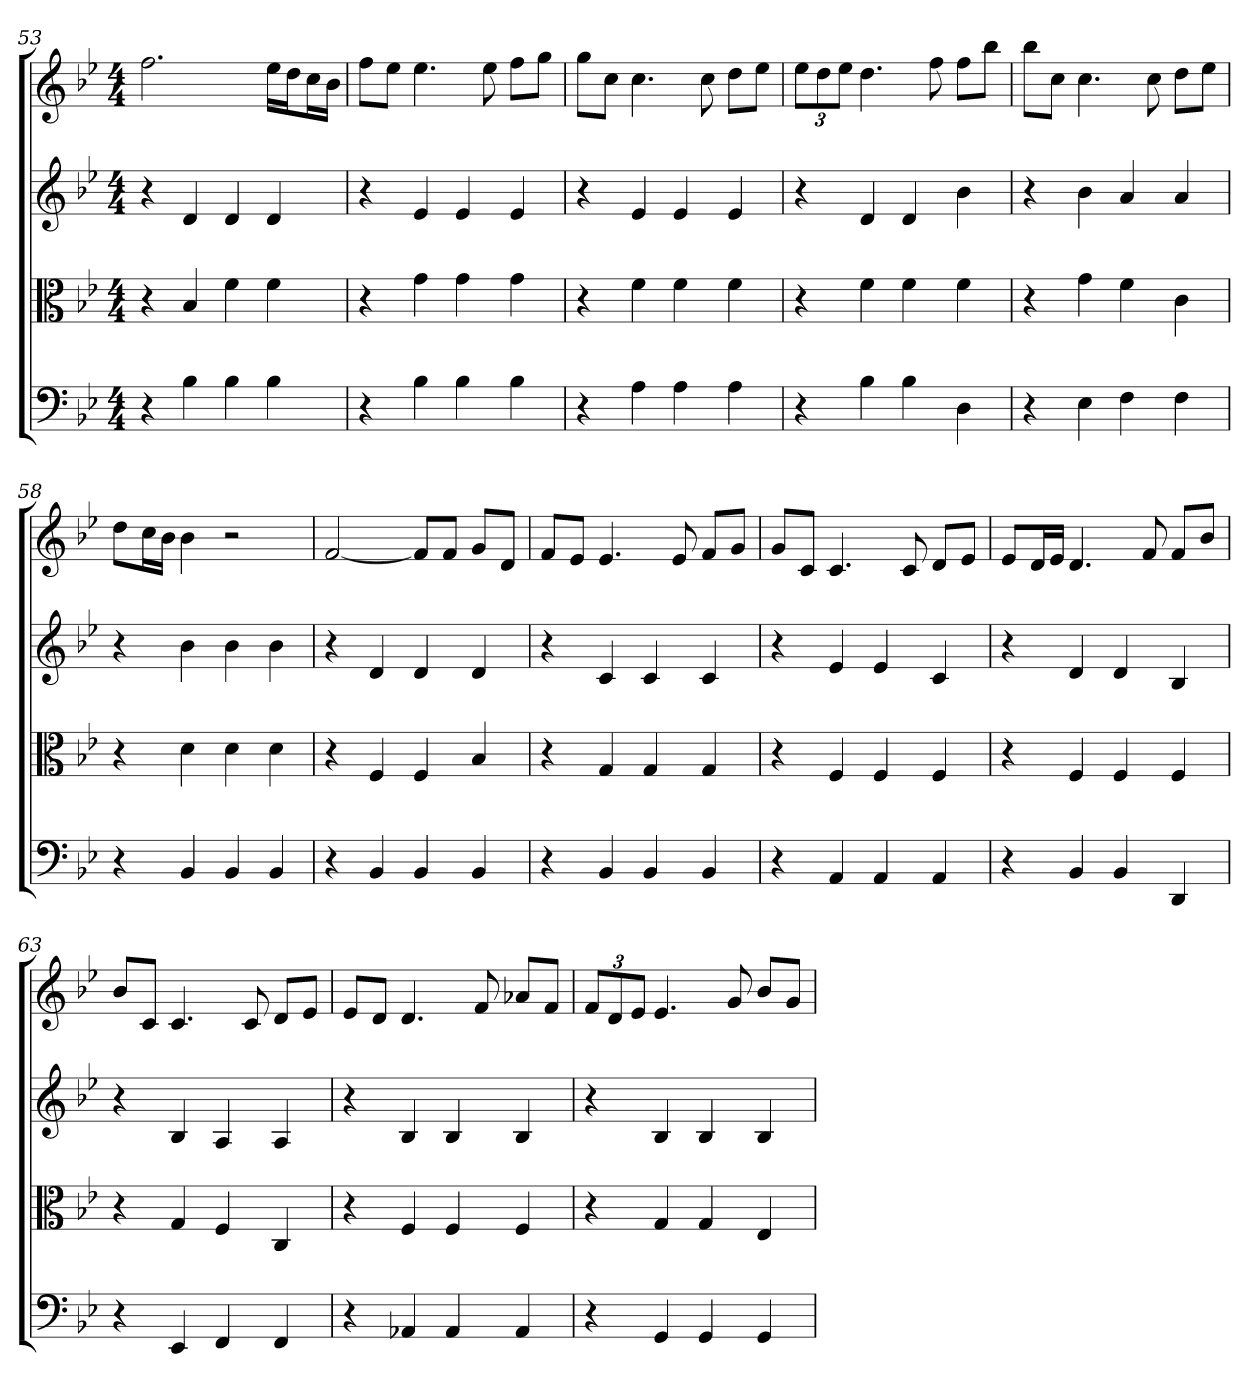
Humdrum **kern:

**kern	**kern	**kern	**kern
*part4	*part3	*part2	*part1
*staff4	*staff3	*staff2	*staff1
*clefF4	*clefC3	*	*
*k[b-e-]	*k[b-e-]	*k[b-e-]	*k[b-e-]
*B-:	*B-:	*B-:	*B-:
*M4/4	*M4/4	*M4/4	*M4/4
=53	=53	=53	=53
4r	4r	4r	2.ff
4B-	4B-	4d	.
4B-	4f	4d	.
4B-	4f	4d	16ee-LL
.	.	.	16ddJ
.	.	.	16ccL
.	.	.	16b-JJ
=54	=54	=54	=54
4r	4r	4r	8ffL
.	.	.	8ee-J
4B-	4g	4e-	4.ee-
4B-	4g	4e-	.
.	.	.	8ee-
4B-	4g	4e-	8ffL
.	.	.	8ggJ
=55	=55	=55	=55
4r	4r	4r	8ggL
.	.	.	8ccJ
4A	4f	4e-	4.cc
4A	4f	4e-	.
.	.	.	8cc
4A	4f	4e-	8ddL
.	.	.	8ee-J
=56	=56	=56	=56
4r	4r	4r	12ee-L
.	.	.	12dd
.	.	.	12ee-J
4B-	4f	4d	4.dd
4B-	4f	4d	.
.	.	.	8ff
4D	4f	4b-	8ffL
.	.	.	8bb-J
=57	=57	=57	=57
4r	4r	4r	8bb-L
.	.	.	8ccJ
4E-	4g	4b-	4.cc
4F	4f	4a	.
.	.	.	8cc
4F	4c	4a	8ddL
.	.	.	8ee-J
=58	=58	=58	=58
4r	4r	4r	8ddL
.	.	.	16ccL
.	.	.	16b-JJ
4BB-	4d	4b-	4b-
4BB-	4d	4b-	2r
4BB-	4d	4b-	.
=59	=59	=59	=59
4r	4r	4r	[2f
4BB-	4F	4d	.
4BB-	4F	4d	8fL]
.	.	.	8fJ
4BB-	4B-	4d	8gL
.	.	.	8dJ
=60	=60	=60	=60
4r	4r	4r	8fL
.	.	.	8e-J
4BB-	4G	4c	4.e-
4BB-	4G	4c	.
.	.	.	8e-
4BB-	4G	4c	8fL
.	.	.	8gJ
=61	=61	=61	=61
4r	4r	4r	8gL
.	.	.	8cJ
4AA	4F	4e-	4.c
4AA	4F	4e-	.
.	.	.	8c
4AA	4F	4c	8dL
.	.	.	8e-J
=62	=62	=62	=62
4r	4r	4r	8e-L
.	.	.	16dL
.	.	.	16e-JJ
4BB-	4F	4d	4.d
4BB-	4F	4d	.
.	.	.	8f
4DD	4F	4B-	8fL
.	.	.	8b-J
=63	=63	=63	=63
4r	4r	4r	8b-L
.	.	.	8cJ
4EE-	4G	4B-	4.c
4FF	4F	4A	.
.	.	.	8c
4FF	4C	4A	8dL
.	.	.	8e-J
=64	=64	=64	=64
4r	4r	4r	8e-L
.	.	.	8dJ
4AA-X	4F	4B-	4.d
4AA-	4F	4B-	.
.	.	.	8f
4AA-	4F	4B-	8a-XL
.	.	.	8fJ
=65	=65	=65	=65
4r	4r	4r	12fL
.	.	.	12d
.	.	.	12e-J
4GG	4G	4B-	4.e-
4GG	4G	4B-	.
.	.	.	8g
4GG	4E-	4B-	8b-L
.	.	.	8gJ
=	=	=	=
*-	*-	*-	*-
